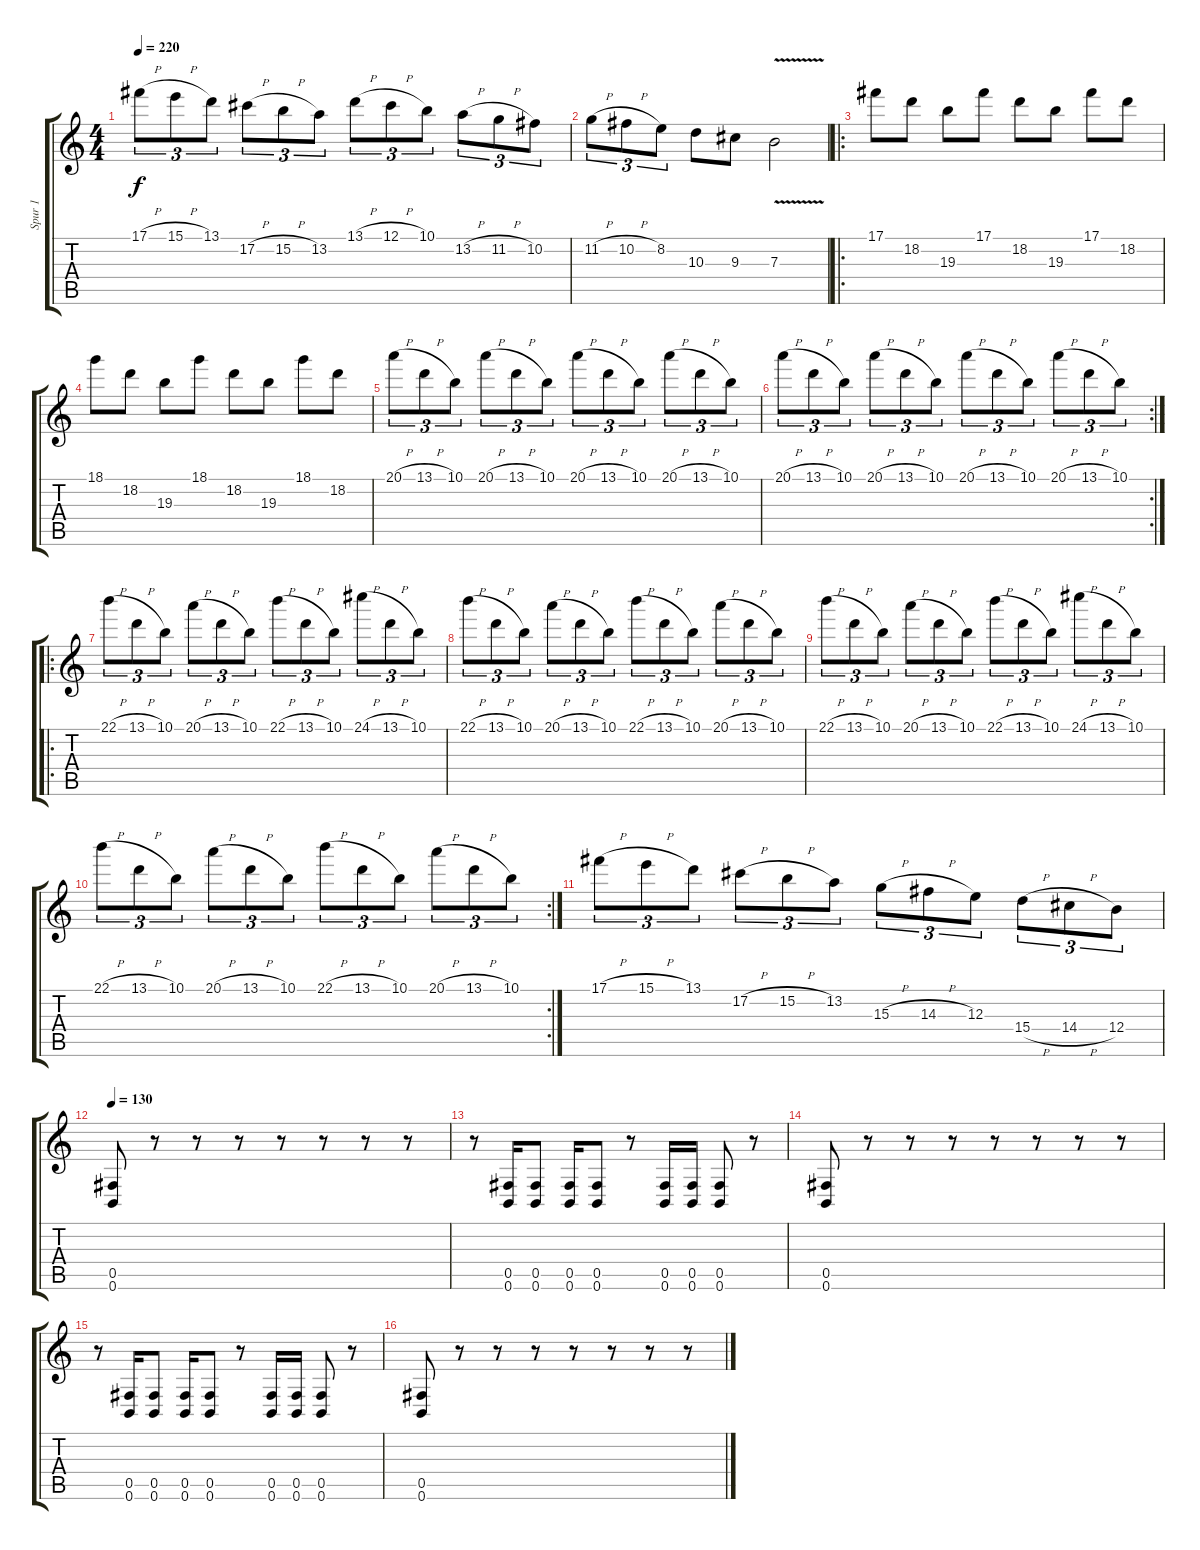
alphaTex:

\track ("Spur 1" "Spur 1") {instrument overdrivenguitar}
\staff {score tabs}
\tuning (Db4 Ab3 E3 B2 Gb2 B1) {hide}
\ts (4 4)
\tempo 220
\clef g2
\ks c
17.1{h}.8{tu (3 2) dy f} 15.1{h}.8{tu (3 2)} 13.1.8{tu (3 2)} 17.2{h}.8{tu (3 2)} 15.2{h}.8{tu (3 2)} 13.2.8{tu (3 2)} 13.1{h}.8{tu (3 2)} 12.1{h}.8{tu (3 2)} 10.1.8{tu (3 2)} 13.2{h}.8{tu (3 2)} 11.2{h}.8{tu (3 2)} 10.2.8{tu (3 2)} |
11.2{h}.8{tu (3 2)} 10.2{h}.8{tu (3 2)} 8.2.8{tu (3 2)} 10.3.8 9.3.8 7.3{v}.2 |
\ro
17.1.8 18.2.8 19.3.8 17.1.8 18.2.8 19.3.8 17.1.8 18.2.8 |
18.1.8 18.2.8 19.3.8 18.1.8 18.2.8 19.3.8 18.1.8 18.2.8 |
20.1{h}.8{tu (3 2)} 13.1{h}.8{tu (3 2)} 10.1.8{tu (3 2)} 20.1{h}.8{tu (3 2)} 13.1{h}.8{tu (3 2)} 10.1.8{tu (3 2)} 20.1{h}.8{tu (3 2)} 13.1{h}.8{tu (3 2)} 10.1.8{tu (3 2)} 20.1{h}.8{tu (3 2)} 13.1{h}.8{tu (3 2)} 10.1.8{tu (3 2)} |
\rc 2
20.1{h}.8{tu (3 2)} 13.1{h}.8{tu (3 2)} 10.1.8{tu (3 2)} 20.1{h}.8{tu (3 2)} 13.1{h}.8{tu (3 2)} 10.1.8{tu (3 2)} 20.1{h}.8{tu (3 2)} 13.1{h}.8{tu (3 2)} 10.1.8{tu (3 2)} 20.1{h}.8{tu (3 2)} 13.1{h}.8{tu (3 2)} 10.1.8{tu (3 2)} |
\ro
22.1{h}.8{tu (3 2)} 13.1{h}.8{tu (3 2)} 10.1.8{tu (3 2)} 20.1{h}.8{tu (3 2)} 13.1{h}.8{tu (3 2)} 10.1.8{tu (3 2)} 22.1{h}.8{tu (3 2)} 13.1{h}.8{tu (3 2)} 10.1.8{tu (3 2)} 24.1{h}.8{tu (3 2)} 13.1{h}.8{tu (3 2)} 10.1.8{tu (3 2)} |
22.1{h}.8{tu (3 2)} 13.1{h}.8{tu (3 2)} 10.1.8{tu (3 2)} 20.1{h}.8{tu (3 2)} 13.1{h}.8{tu (3 2)} 10.1.8{tu (3 2)} 22.1{h}.8{tu (3 2)} 13.1{h}.8{tu (3 2)} 10.1.8{tu (3 2)} 20.1{h}.8{tu (3 2)} 13.1{h}.8{tu (3 2)} 10.1.8{tu (3 2)} |
22.1{h}.8{tu (3 2)} 13.1{h}.8{tu (3 2)} 10.1.8{tu (3 2)} 20.1{h}.8{tu (3 2)} 13.1{h}.8{tu (3 2)} 10.1.8{tu (3 2)} 22.1{h}.8{tu (3 2)} 13.1{h}.8{tu (3 2)} 10.1.8{tu (3 2)} 24.1{h}.8{tu (3 2)} 13.1{h}.8{tu (3 2)} 10.1.8{tu (3 2)} |
\rc 2
22.1{h}.8{tu (3 2)} 13.1{h}.8{tu (3 2)} 10.1.8{tu (3 2)} 20.1{h}.8{tu (3 2)} 13.1{h}.8{tu (3 2)} 10.1.8{tu (3 2)} 22.1{h}.8{tu (3 2)} 13.1{h}.8{tu (3 2)} 10.1.8{tu (3 2)} 20.1{h}.8{tu (3 2)} 13.1{h}.8{tu (3 2)} 10.1.8{tu (3 2)} |
17.1{h}.8{tu (3 2)} 15.1{h}.8{tu (3 2)} 13.1.8{tu (3 2)} 17.2{h}.8{tu (3 2)} 15.2{h}.8{tu (3 2)} 13.2.8{tu (3 2)} 15.3{h}.8{tu (3 2)} 14.3{h}.8{tu (3 2)} 12.3.8{tu (3 2)} 15.4{h}.8{tu (3 2)} 14.4{h}.8{tu (3 2)} 12.4.8{tu (3 2)} |
\tempo 130
(0.5 0.6).8 r.8 r.8 r.8 r.8 r.8 r.8 r.8 |
r.8 (0.5 0.6).16 (0.5 0.6).8 (0.5 0.6).16 (0.5 0.6).8 r.8 (0.5 0.6).16 (0.5 0.6).16 (0.5 0.6).8 r.8 |
(0.5 0.6).8 r.8 r.8 r.8 r.8 r.8 r.8 r.8 |
r.8 (0.5 0.6).16 (0.5 0.6).8 (0.5 0.6).16 (0.5 0.6).8 r.8 (0.5 0.6).16 (0.5 0.6).16 (0.5 0.6).8 r.8 |
(0.5 0.6).8 r.8 r.8 r.8 r.8 r.8 r.8 r.8
